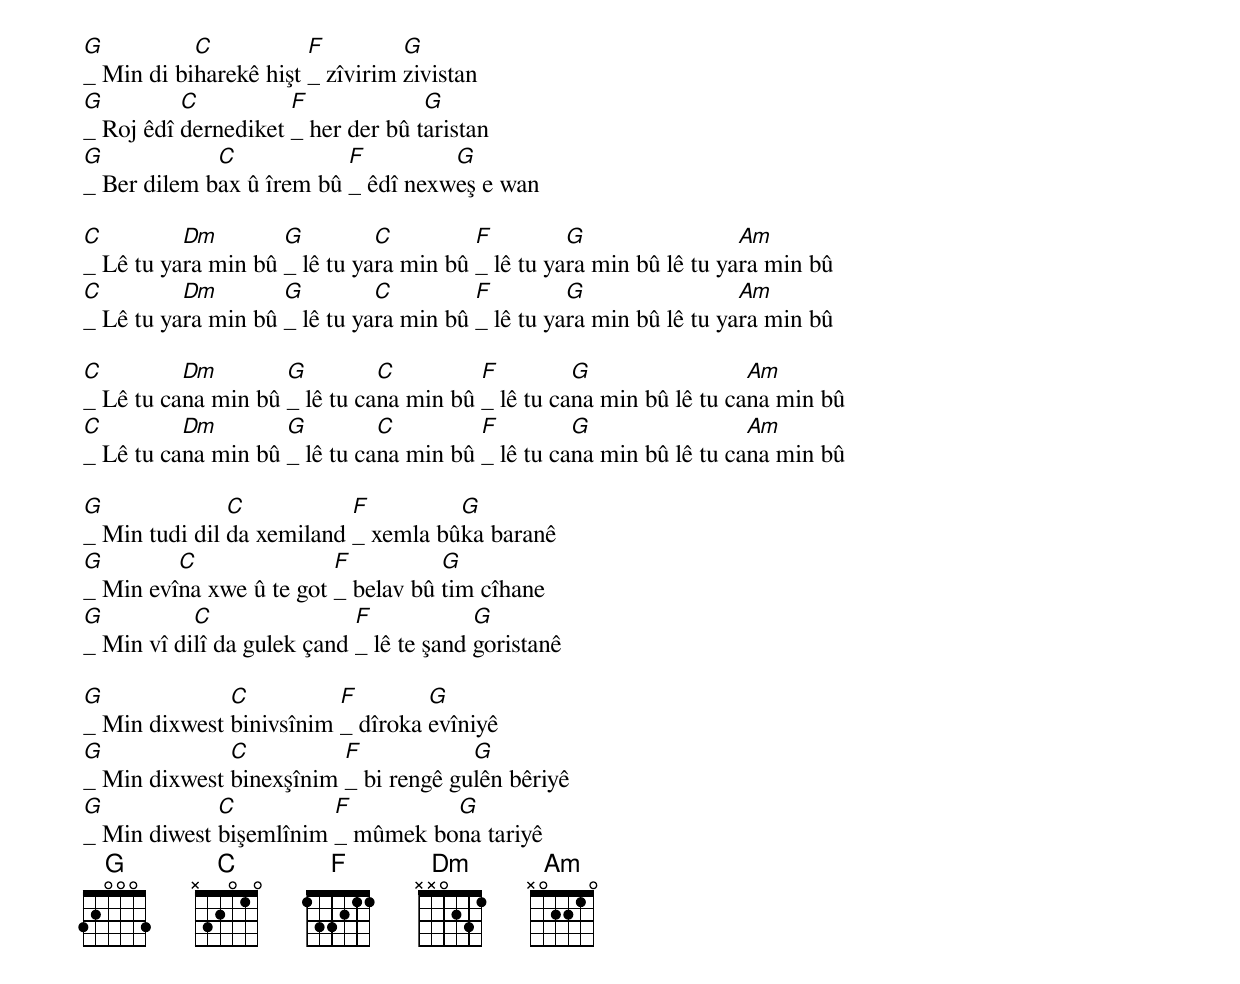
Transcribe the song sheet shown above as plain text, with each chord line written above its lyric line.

G          C           F         G
_ Min di biharekê hişt _ zîvirim zivistan
G         C          F             G
_ Roj êdî dernediket _ her der bû taristan
G            C            F         G
_ Ber dilem bax û îrem bû _ êdî nexweş e wan

C         Dm        G         C         F         G                 Am
_ Lê tu yara min bû _ lê tu yara min bû _ lê tu yara min bû lê tu yara min bû
C         Dm        G         C         F         G                 Am
_ Lê tu yara min bû _ lê tu yara min bû _ lê tu yara min bû lê tu yara min bû

C         Dm        G         C         F         G                 Am
_ Lê tu cana min bû _ lê tu cana min bû _ lê tu cana min bû lê tu cana min bû
C         Dm        G         C         F         G                 Am
_ Lê tu cana min bû _ lê tu cana min bû _ lê tu cana min bû lê tu cana min bû

G              C           F         G
_ Min tudi dil da xemiland _ xemla bûka baranê
G        C               F          G
_ Min evîna xwe û te got _ belav bû tim cîhane
G          C                F            G
_ Min vî dilî da gulek çand _ lê te şand goristanê

G             C          F        G
_ Min dixwest binivsînim _ dîroka evîniyê
G             C          F            G
_ Min dixwest binexşînim _ bi rengê gulên bêriyê
G            C          F         G
_ Min diwest bişemlînim _ mûmek bona tariyê
